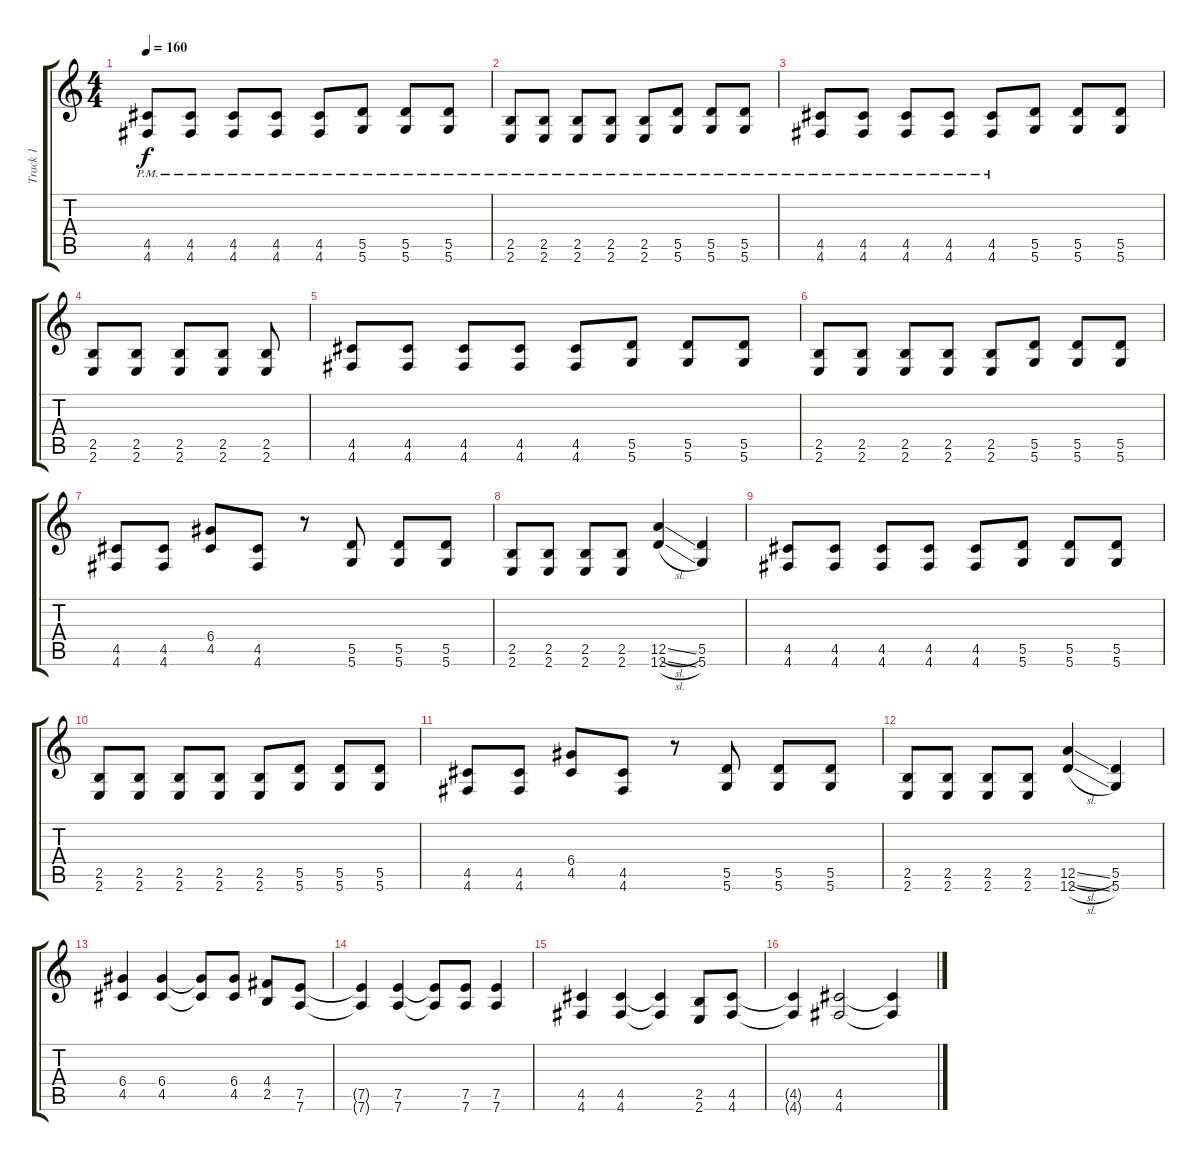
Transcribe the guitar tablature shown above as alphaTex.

\track ("Track 1" "Track 1") {instrument distortionguitar}
\staff {score tabs}
\tuning (E4 B3 G3 D3 A2 D2) {hide}
\ts (4 4)
\tempo 160
\clef g2
\ks c
(4.5{pm} 4.6{pm}).8{dy f} (4.5{pm} 4.6{pm}).8 (4.5{pm} 4.6{pm}).8 (4.5{pm} 4.6{pm}).8 (4.5{pm} 4.6{pm}).8 (5.5{pm} 5.6{pm}).8 (5.5{pm} 5.6{pm}).8 (5.5{pm} 5.6{pm}).8 |
(2.5{pm} 2.6{pm}).8 (2.5{pm} 2.6{pm}).8 (2.5{pm} 2.6{pm}).8 (2.5{pm} 2.6{pm}).8 (2.5{pm} 2.6{pm}).8 (5.5{pm} 5.6{pm}).8 (5.5{pm} 5.6{pm}).8 (5.5{pm} 5.6{pm}).8 |
(4.5{pm} 4.6{pm}).8 (4.5{pm} 4.6{pm}).8 (4.5{pm} 4.6{pm}).8 (4.5{pm} 4.6{pm}).8 (4.5{pm} 4.6{pm}).8 (5.5 5.6).8 (5.5 5.6).8 (5.5 5.6).8 |
(2.5 2.6).8 (2.5 2.6).8 (2.5 2.6).8 (2.5 2.6).8 (2.5 2.6).8 |
(4.5 4.6).8 (4.5 4.6).8 (4.5 4.6).8 (4.5 4.6).8 (4.5 4.6).8 (5.5 5.6).8 (5.5 5.6).8 (5.5 5.6).8 |
(2.5 2.6).8 (2.5 2.6).8 (2.5 2.6).8 (2.5 2.6).8 (2.5 2.6).8 (5.5 5.6).8 (5.5 5.6).8 (5.5 5.6).8 |
(4.5 4.6).8 (4.5 4.6).8 (6.4 4.5).8 (4.5 4.6).8 r.8 (5.5 5.6).8 (5.5 5.6).8 (5.5 5.6).8 |
(2.5 2.6).8 (2.5 2.6).8 (2.5 2.6).8 (2.5 2.6).8 (12.5{sl} 12.6{sl}).4 (5.5 5.6).4 |
(4.5 4.6).8 (4.5 4.6).8 (4.5 4.6).8 (4.5 4.6).8 (4.5 4.6).8 (5.5 5.6).8 (5.5 5.6).8 (5.5 5.6).8 |
(2.5 2.6).8 (2.5 2.6).8 (2.5 2.6).8 (2.5 2.6).8 (2.5 2.6).8 (5.5 5.6).8 (5.5 5.6).8 (5.5 5.6).8 |
(4.5 4.6).8 (4.5 4.6).8 (6.4 4.5).8 (4.5 4.6).8 r.8 (5.5 5.6).8 (5.5 5.6).8 (5.5 5.6).8 |
(2.5 2.6).8 (2.5 2.6).8 (2.5 2.6).8 (2.5 2.6).8 (12.5{sl} 12.6{sl}).4 (5.5 5.6).4 |
(6.4 4.5).4 (6.4 4.5).4 (6.4{t} 4.5{t}).8 (6.4 4.5).8 (4.4 2.5).8 (7.5 7.6).8 |
(7.5{t} 7.6{t}).4 (7.5 7.6).4 (7.5{t} 7.6{t}).8 (7.5 7.6).8 (7.5 7.6).4 |
(4.5 4.6).4 (4.5 4.6).4 (4.5{t} 4.6{t}).4 (2.5 2.6).8 (4.5 4.6).8 |
(4.5{t} 4.6{t}).4 (4.5 4.6).2 (4.5{t} 4.6{t}).4
